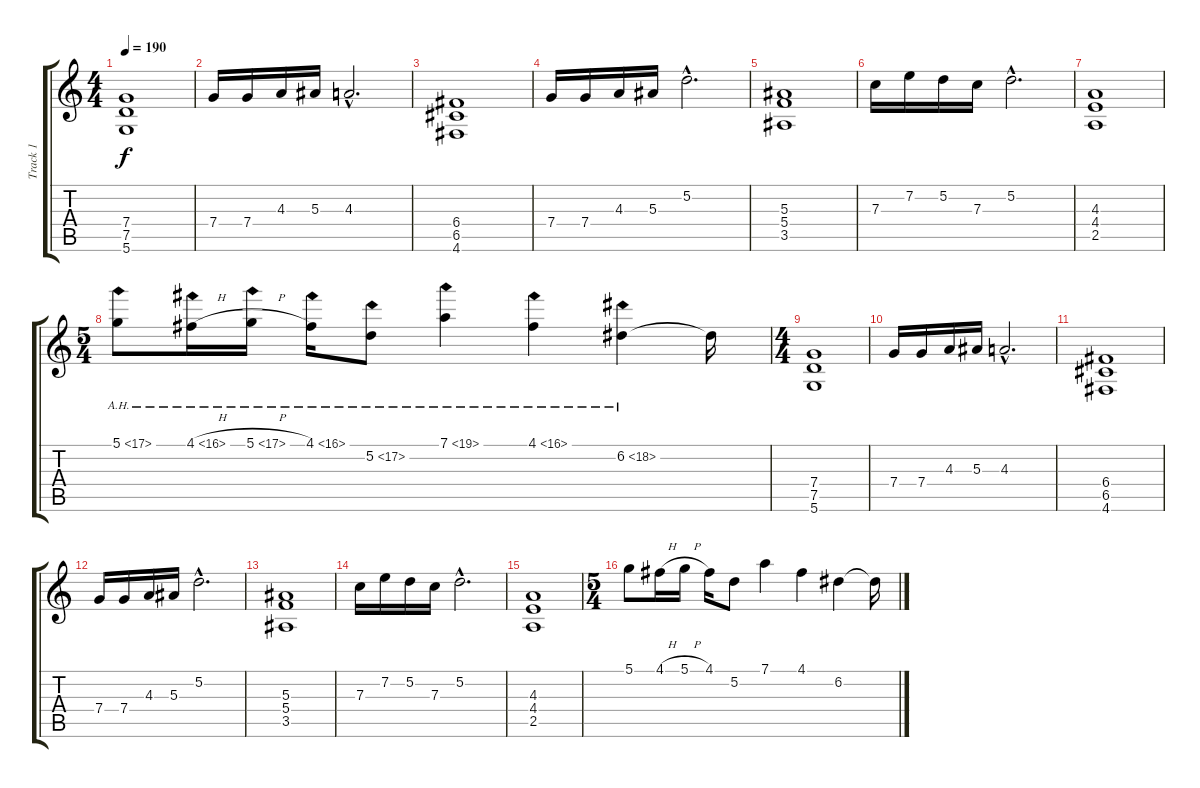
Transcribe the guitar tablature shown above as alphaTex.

\track ("Track 1" "Track 1") {instrument distortionguitar}
\staff {score tabs}
\tuning (D4 A3 F3 C3 G2 D2) {hide}
\ts (4 4)
\tempo 190
\clef g2
\ks c
(7.4 7.5 5.6).1{dy f} |
7.4.16 7.4.16 4.3.16 5.3.16 4.3{hac}.2{d} |
(6.4 6.5 4.6).1 |
7.4.16 7.4.16 4.3.16 5.3.16 5.2{hac}.2{d} |
(5.3 5.4 3.5).1 |
7.3.16 7.2.16 5.2.16 7.3.16 5.2{hac}.2{d} |
(4.3 4.4 2.5).1 |
\ts (5 4)
5.1{ah 12}.8 4.1{ah 12 h}.16 5.1{ah 12 h}.16 4.1{ah 12}.16 5.2{ah 12}.8 7.1{ah 12}.4 4.1{ah 12}.4 6.2{ah 12}.4 6.2{t}.16 |
\ts (4 4)
(7.4 7.5 5.6).1 |
7.4.16 7.4.16 4.3.16 5.3.16 4.3{hac}.2{d} |
(6.4 6.5 4.6).1 |
7.4.16 7.4.16 4.3.16 5.3.16 5.2{hac}.2{d} |
(5.3 5.4 3.5).1 |
7.3.16 7.2.16 5.2.16 7.3.16 5.2{hac}.2{d} |
(4.3 4.4 2.5).1 |
\ts (5 4)
5.1.8 4.1{h}.16 5.1{h}.16 4.1.16 5.2.8 7.1.4 4.1.4 6.2.4 6.2{t}.16
